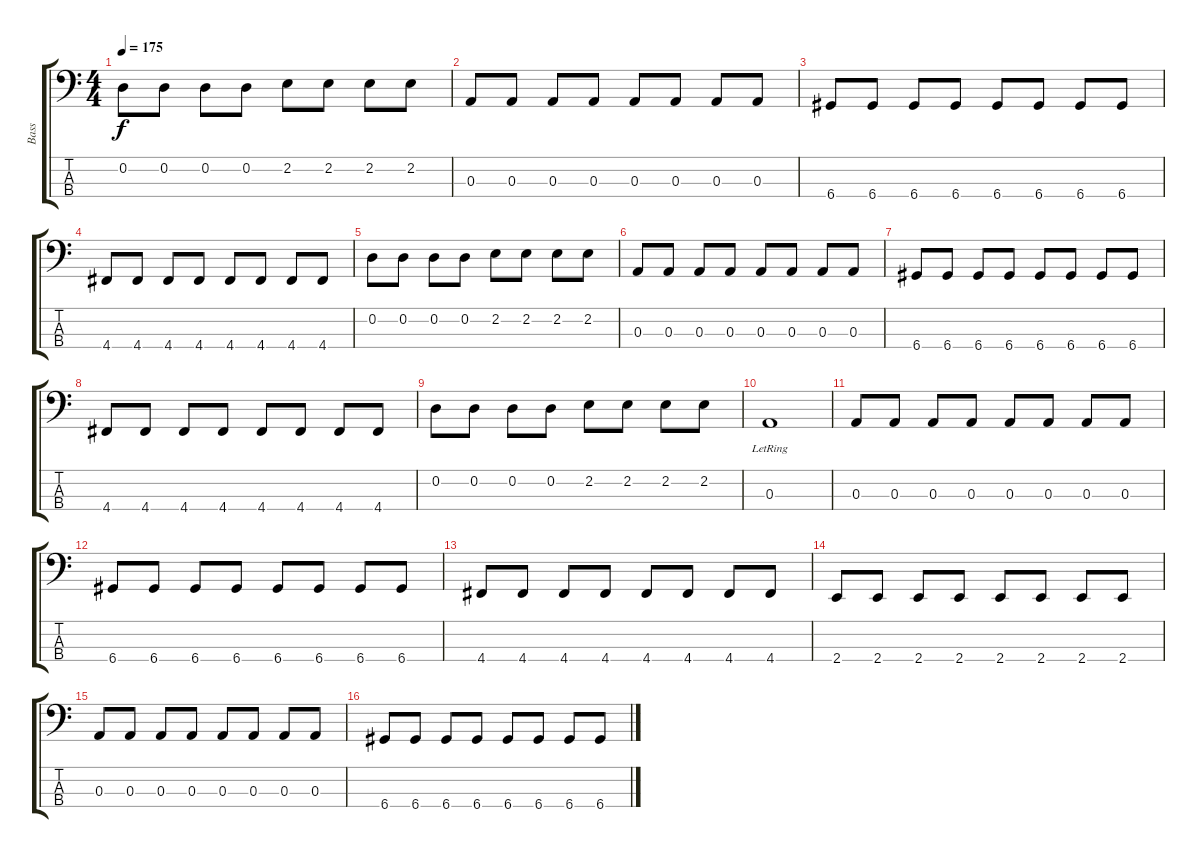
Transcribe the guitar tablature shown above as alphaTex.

\track ("Bass" "Bass") {instrument electricbassfinger}
\staff {score tabs}
\tuning (G2 D2 A1 D1) {hide}
\ts (4 4)
\tempo 175
\clef f4
\ks c
0.2.8{dy f instrument electricbassfinger} 0.2.8 0.2.8 0.2.8 2.2.8 2.2.8 2.2.8 2.2.8 |
0.3.8 0.3.8 0.3.8 0.3.8 0.3.8 0.3.8 0.3.8 0.3.8 |
6.4.8 6.4.8 6.4.8 6.4.8 6.4.8 6.4.8 6.4.8 6.4.8 |
4.4.8 4.4.8 4.4.8 4.4.8 4.4.8 4.4.8 4.4.8 4.4.8 |
0.2.8 0.2.8 0.2.8 0.2.8 2.2.8 2.2.8 2.2.8 2.2.8 |
0.3.8 0.3.8 0.3.8 0.3.8 0.3.8 0.3.8 0.3.8 0.3.8 |
6.4.8 6.4.8 6.4.8 6.4.8 6.4.8 6.4.8 6.4.8 6.4.8 |
4.4.8 4.4.8 4.4.8 4.4.8 4.4.8 4.4.8 4.4.8 4.4.8 |
0.2.8 0.2.8 0.2.8 0.2.8 2.2.8 2.2.8 2.2.8 2.2.8 |
0.3{lr}.1 |
0.3.8 0.3.8 0.3.8 0.3.8 0.3.8 0.3.8 0.3.8 0.3.8 |
6.4.8 6.4.8 6.4.8 6.4.8 6.4.8 6.4.8 6.4.8 6.4.8 |
4.4.8 4.4.8 4.4.8 4.4.8 4.4.8 4.4.8 4.4.8 4.4.8 |
2.4.8 2.4.8 2.4.8 2.4.8 2.4.8 2.4.8 2.4.8 2.4.8 |
0.3.8 0.3.8 0.3.8 0.3.8 0.3.8 0.3.8 0.3.8 0.3.8 |
6.4.8 6.4.8 6.4.8 6.4.8 6.4.8 6.4.8 6.4.8 6.4.8
